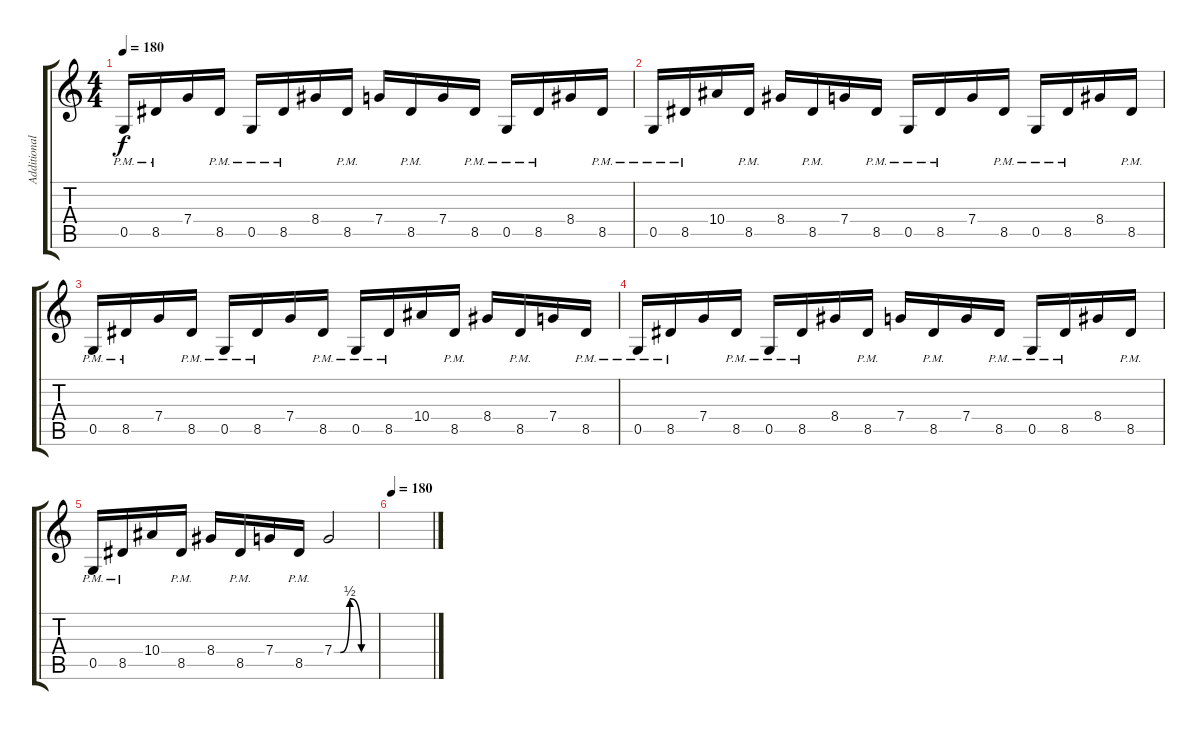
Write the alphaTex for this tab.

\track ("Additional Guitar" "Additional") {instrument distortionguitar}
\staff {score tabs}
\tuning (D4 A3 F3 C3 G2 C2) {hide}
\ts (4 4)
\tempo 180
\clef g2
\ks c
0.5{pm}.16{dy f} 8.5{pm}.16 7.4.16 8.5{pm}.16 0.5{pm}.16 8.5{pm}.16 8.4.16 8.5{pm}.16 7.4.16 8.5{pm}.16 7.4.16 8.5{pm}.16 0.5{pm}.16 8.5{pm}.16 8.4.16 8.5{pm}.16 |
0.5{pm}.16 8.5{pm}.16 10.4.16 8.5{pm}.16 8.4.16 8.5{pm}.16 7.4.16 8.5{pm}.16 0.5{pm}.16 8.5{pm}.16 7.4.16 8.5{pm}.16 0.5{pm}.16 8.5{pm}.16 8.4.16 8.5{pm}.16 |
0.5{pm}.16 8.5{pm}.16 7.4.16 8.5{pm}.16 0.5{pm}.16 8.5{pm}.16 7.4.16 8.5{pm}.16 0.5{pm}.16 8.5{pm}.16 10.4.16 8.5{pm}.16 8.4.16 8.5{pm}.16 7.4.16 8.5{pm}.16 |
0.5{pm}.16 8.5{pm}.16 7.4.16 8.5{pm}.16 0.5{pm}.16 8.5{pm}.16 8.4.16 8.5{pm}.16 7.4.16 8.5{pm}.16 7.4.16 8.5{pm}.16 0.5{pm}.16 8.5{pm}.16 8.4.16 8.5{pm}.16 |
0.5{pm}.16 8.5{pm}.16 10.4.16 8.5{pm}.16 8.4.16 8.5{pm}.16 7.4.16 8.5{pm}.16 7.4{be (custom 0 0 9 0 23 2 40 0 60 0)}.2 |
\tempo 180
